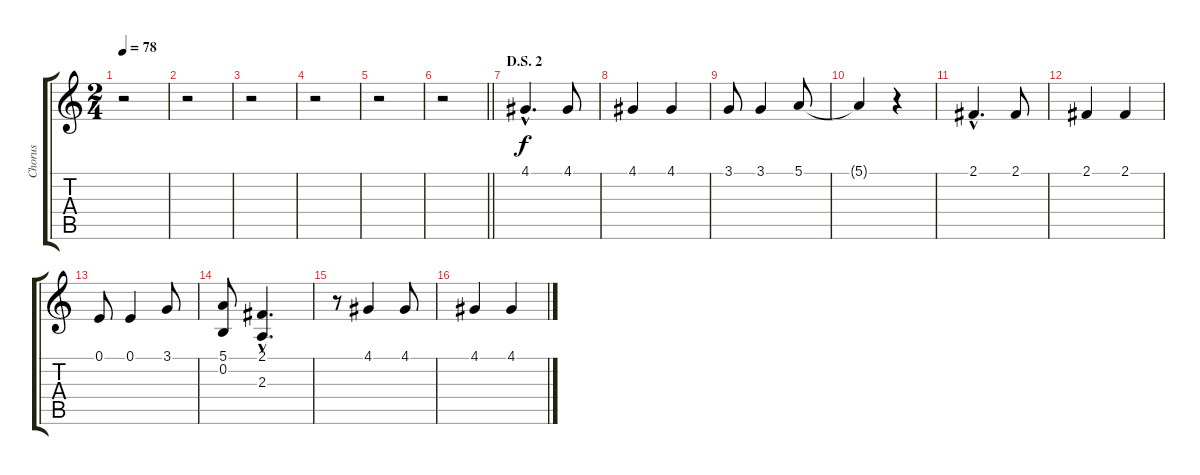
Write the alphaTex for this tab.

\track ("Chorus" "Chorus") {instrument altosax}
\staff {score tabs}
\tuning (E4 B3 G3 D3 A2 E2) {hide}
\ts (2 4)
\tempo 78
\clef g2
\ks c
r.2{dy f} |
r.2 |
r.2 |
r.2 |
r.2 |
\barLineRight lightlight
r.2 |
\section ("" "D.S. 2")
4.1{hac}.4{d} 4.1.8 |
4.1.4 4.1.4 |
3.1.8 3.1.4 5.1.8 |
5.1{t}.4 r.4 |
2.1{hac}.4{d} 2.1.8 |
2.1.4 2.1.4 |
0.1.8 0.1.4 3.1.8 |
(5.1 0.2).8 (2.1{hac} 2.3{hac}).4{d} |
r.8 4.1.4 4.1.8 |
4.1.4 4.1.4
